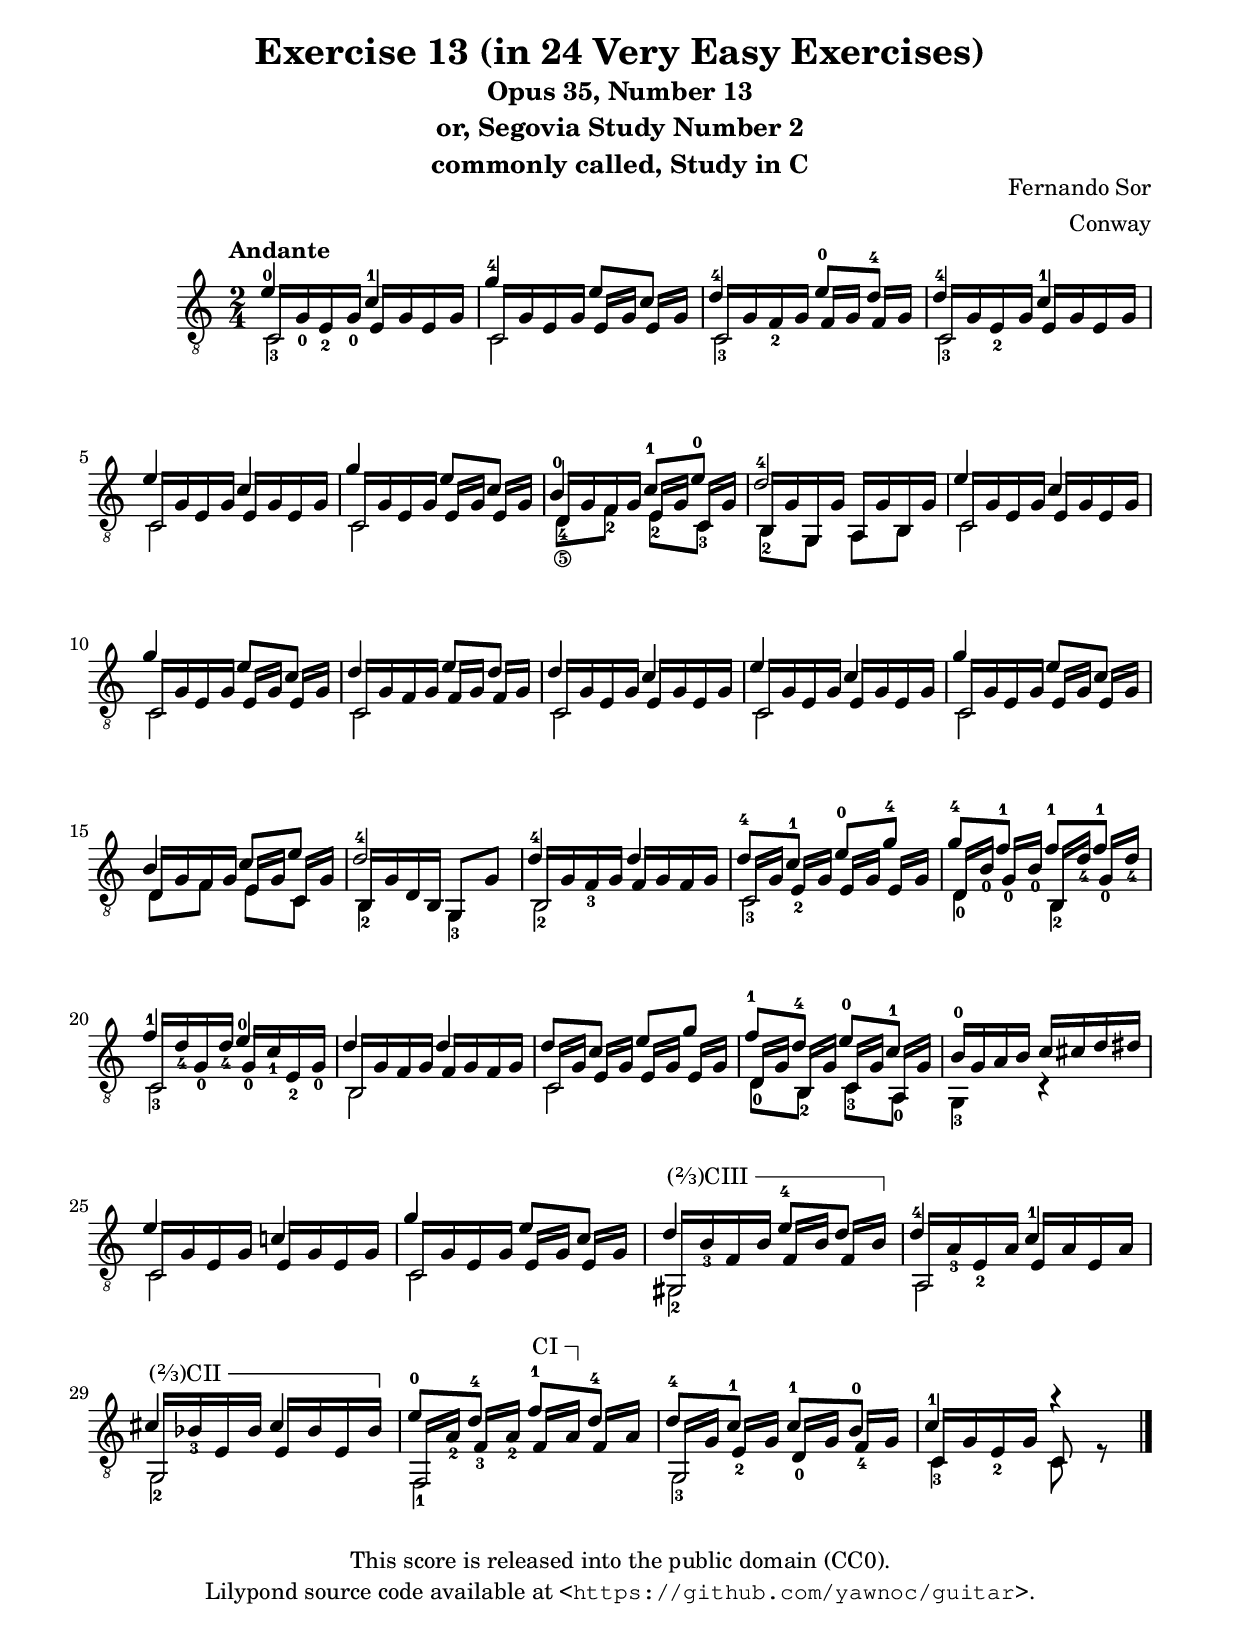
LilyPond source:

\version "2.18.2"


%%%%%%%%%%%%%%%%%%%%%%%%%%%%%%%%%%%%%%%%%%%%%%%%%%%%%%%%%%%%%%%%
% General
%%%%%%%%%%%%%%%%%%%%%%%%%%%%%%%%%%%%%%%%%%%%%%%%%%%%%%%%%%%%%%%%

\paper {
  top-margin = 1.5\cm
  left-margin = 1.5\cm
  right-margin = 1.5\cm
  bottom-margin = 1.5\cm
  ragged-last-bottom = ##f
  footnote-separator-markup = \markup { \vspace #1.5 }
}

globalSettings = {
  \accidentalStyle modern
  \compressFullBarRests
  \mergeDifferentlyHeadedOn
  \mergeDifferentlyDottedOn
  \numericTimeSignature
  \pointAndClickOff
  \override TextScript.extra-offset = #'(0 . 0.7)
  \override Score.FootnoteItem.annotation-line = ##f
}

origin-url = "https://github.com/yawnoc/guitar"

\header {
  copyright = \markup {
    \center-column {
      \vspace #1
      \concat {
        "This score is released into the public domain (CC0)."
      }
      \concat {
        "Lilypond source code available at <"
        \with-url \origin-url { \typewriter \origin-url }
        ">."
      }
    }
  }
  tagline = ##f
}

triplet = #(define-music-function
  (parser location music) (ly:music?)
  #{
    \tuplet 3/2 { $music }
  #}
)

tripletDuple = #(define-music-function
  (parser location music) (ly:music?)
  #{
    \tuplet 6/4 { $music }
  #}
)

overrideBeamedStemLengths = #(define-scheme-function
  (parser location lengths) (list?)
  #{
    \override Stem.details.beamed-lengths = $lengths
  #}
)
revertBeamedStemLengths = { \revert Stem.details.beamed-lengths }

overrideBeamVerticalPositions = #(define-scheme-function
  (parser location positions) (pair?)
  #{
    \override Beam.positions = $positions
  #}
)

%%%%%%%%%%%%%%%%%%%%%%%%%%%%%%%%%%%%%%%%%%%%%%%%%%%%%%%%%%%%%%%%
% Semantic bar lines
%%%%%%%%%%%%%%%%%%%%%%%%%%%%%%%%%%%%%%%%%%%%%%%%%%%%%%%%%%%%%%%%

barLineGoto = { \bar "||" }
barLineKeyChange = { \bar "||" }
barLineEnd = { \bar "|." }

%%%%%%%%%%%%%%%%%%%%%%%%%%%%%%%%%%%%%%%%%%%%%%%%%%%%%%%%%%%%%%%%
% Guitar notation
%%%%%%%%%%%%%%%%%%%%%%%%%%%%%%%%%%%%%%%%%%%%%%%%%%%%%%%%%%%%%%%%

stringNumbersAbove = { \set stringNumberOrientations = #'(up) }
stringNumbersBelow = { \set stringNumberOrientations = #'(down) }

fingeringAbove = { \set fingeringOrientations = #'(up) }
fingeringBelow = { \set fingeringOrientations = #'(down) }
fingeringAleft = { \set fingeringOrientations = #'(left) }
fingeringAright = { \set fingeringOrientations = #'(right) }

startGraceMusic = {
  <>(
  \override Fingering.font-size = -6
}
stopGraceMusic = {
  \revert Fingering.font-size
  <>)
}

overrideHorizontalShift = #(define-scheme-function
  (parser location distance) (number?)
  #{
    \override NoteColumn.force-hshift = $distance
  #}
)
revertHorizontalShift = { \revert NoteColumn.force-hshift }

barreSpan = #(define-music-function
  (parser location label offsetPair music)
  (string? (pair? (cons 0 0)) ly:music?)
  (let
    (
      (elements (extract-named-music music '(NoteEvent EventChord)))
    )
    (if
      (pair? elements)
      (let
        (
          (first-element (first elements))
          (last-element (last elements))
        )
        (set!
          (ly:music-property first-element 'articulations)
          (cons
            (make-music 'TextSpanEvent 'span-direction -1)
            (ly:music-property first-element 'articulations)
          )
        )
        (set!
          (ly:music-property last-element 'articulations)
          (cons
            (make-music 'TextSpanEvent 'span-direction 1)
            (ly:music-property last-element 'articulations)
          )
        )
      )
    )
  )
  #{
    \once \override TextSpanner.font-shape = #'upright
    \once \override TextSpanner.style = #'line
    \once \override TextSpanner.extra-offset = #offsetPair
    \once \override TextSpanner.bound-details = #`(
      (left
        (text . ,#{ \markup { \raise #-0.7 { #label \hspace #0.7 }} #})
        (Y . 0)
        (padding . -0.8)
        (attach-dir . -2)
      )
      (right
        (text . ,#{ \markup { \draw-line #'(0 . -1.3) } #}) ;; draw hook
        (Y . 0)
        (padding . -0.5)
        (attach-dir . 2)
      )
    )
    \once \override TextSpanner #'after-line-breaking = #(lambda (grob)
      (let*
        (
          (originalGrob (ly:grob-original grob))
          (splitGrobs (ly:spanner-broken-into originalGrob))
        )
        (if
          (and
            (>= (length splitGrobs) 2)
            (not (eq? (car (last-pair splitGrobs)) grob))
          )
          (begin
            (ly:grob-set-nested-property! grob
              '(bound-details right text)
              #{ \markup { \draw-line #'(0 . 0) } #} ;; suppress draw hook
            )
            (ly:grob-set-property! grob
              'extra-offset
              (cons
                (car offsetPair)
                (+ (cdr offsetPair) 0.7) ;; correction for suppressed hook
              )
            )
            (ly:grob-set-nested-property! grob
              '(bound-details right padding)
              #'-3 ;; increase spanner length
            )
          )
        )
      )
    )
    $music
  #}
)

barre = #(define-scheme-function
  (parser location label) (string?)
  #{
    \markup {
      \center-align {
        \hspace #0.7
        $label
      }
    }
  #}
)

nudgeNextBarre = #(define-scheme-function
  (parser location distance) (number?)
  #{
    \once \override TextScript.X-offset = $distance
  #}
)

position = #(define-scheme-function
  (parser location label) (string?)
  #{
    \markup {
      \center-align {
        \hspace #0.5
        $label
      }
    }
  #}
)

#(define-markup-command
  (markupString layout properties stringNumber) (markup?)
  (interpret-markup layout properties
    #{
      \markup \circle { \bold #stringNumber }
    #}
  )
)

#(define-markup-command
  (resonatesOn layout properties note stringNumber) (markup? markup?)
  (interpret-markup layout properties
    #{
      \markup { #note "resonates on" \markupString #stringNumber }
    #}
  )
)

%%%%%%%%%%%%%%%%%%%%%%%%%%%%%%%%%%%%%%%%%%%%%%%%%%%%%%%%%%%%%%%%
% Goto statements
%%%%%%%%%%%%%%%%%%%%%%%%%%%%%%%%%%%%%%%%%%%%%%%%%%%%%%%%%%%%%%%%

overrideGotoVisibility = {
  \once \override Score.RehearsalMark #'break-visibility = #'#(#t #t #f)
}

makeGotoMark = #(define-scheme-function
  (parser location label) (string?)
  #{
    \mark \markup { \small \italic $label }
  #}
)

simultaneousMarkSeparator = {
  \cadenzaOn
    s1073741824 % stupid, but works
  \cadenzaOff
}

coda = {
  \overrideGotoVisibility
  \mark \markup { \musicglyph #"scripts.coda" }
}

fine = {
  \overrideGotoVisibility
  \makeGotoMark Fine
}

dcAlCoda = {
  \overrideGotoVisibility
  \makeGotoMark "D.C. al Coda"
}

dcAlFine = {
  \overrideGotoVisibility
  \makeGotoMark "D.C. al Fine"
}

toCoda = {
  \overrideGotoVisibility
  \makeGotoMark "to Coda"
}



\header {
  title = "Exercise 13 (in 24 Very Easy Exercises)"
  subtitle = \markup {
    \center-column {
      "Opus 35, Number 13"
      "or, Segovia Study Number 2"
      "commonly called, Study in C"
    }
  }
  composer = "Fernando Sor"
  arranger = "Conway"
}


initialSignatures = {
  \tempo "Andante"
  \clef "treble_8"
  \key c \major
  \time 2/4
}


overrideHorizontalShiftLeftABit = { \overrideHorizontalShift #-0.4 }


highVoiceMusic = {
  
  \globalSettings
  \overrideHorizontalShiftLeftABit
  \fingeringAbove
  
  % Home theme
  \barNumberCheck #1
  \relative c' {
    \shiftOn
    <e-0>4 <c-1> |
    <g'-4>4 e8 c |
    <d-4>4 <e-0>8 <d-4> |
    <d-4>4 <c-1> |
    e4 c |
    g'4 e8 c |
    <b-0>4 <c-1>8 <e-0> |
    <d-4>2 |
  }
  
  % Home theme again
  \barNumberCheck #9
  \relative c' {
    e4 c |
    g'4 e8 c |
    d4 e8 d |
    d4 c |
    e4 c |
    g'4 e8 c |
    b4 c8 e |
    <d-4>2 |
  }
  
  % Away theme
  \barNumberCheck #17
  \relative c' {
    <d-4>4 d |
    <d-4>8 <c-1> <e-0> <g-4> |
    <g-4>8 <f-1> <f-1> <f-1> |
    <f-1>4 <e-0> |
    d4 d |
    d8 c e g |
    <f-1>8 <d-4> <e-0> <c-1> |
    \revertHorizontalShift
    <b-0>16 g a b c cis d dis |
    \overrideHorizontalShiftLeftABit
  }
  
  % Home theme final
  \barNumberCheck #25
  \relative c' {
    e4 c |
    g'4 e8 c |
    d4 <e-4>8 d |
    <d-4>4 <c-1> |
    cis4 cis |
    <e-0>8 <d-4> <f-1> <d-4> |
    <d-4>8 <c-1> <c-1> <b-0> |
    <c-1>4 r4 \barLineEnd
  }
  
}


lowVoiceMusic = {
  
  \globalSettings
  \fingeringBelow
  
  % Home theme
  \barNumberCheck #1
  \relative c {
    c2 |
    c2 |
    c2 |
    c2 |
    c2 |
    c2 |
    d8 f e c |
    b g a b |
  }
  
  % Home theme again
  \barNumberCheck #9
  \relative c {
    c2 |
    c2 |
    c2 |
    c2 |
    c2 |
    c2 |
    d8 f e c |
    b4 g |
  }
  
  % Away theme
  \barNumberCheck #17
  \relative c {
    b2 |
    c2 |
    d4 b |
    c2 |
    b2 |
    c2 |
    d8 b c a |
    <g-3>4 r4 |
  }
  
  % Home theme final
  \barNumberCheck #25
  \relative c {
    c2 |
    c2 |
    gis2 |
    a2 |
    g2 |
    f2 |
    g2 |
    c4 c8 r |
  }
  
}


middleVoiceMusic = {
  
  \globalSettings
  \fingeringBelow
  \stringNumbersBelow
  
  % Home theme
  \barNumberCheck #1
  \relative c {
    \shiftOff
    <c-3>16 <g'-0> <e-2> <g-0> e g e g |
    c, g' e g e[ g] e[ g] |
    <c,-3> g' <f-2> g f[ g] f[ g] |
    <c,-3> g' <e-2> g e g e g |
    c, g' e g e g e g |
    c, g' e g e[ g] e[ g] |
    \once \override Fingering.padding = #0.16
    \once \override StringNumber.padding = #1
    <d-4 \5> g <f-2> g <e-2>[ g] <c,-3>[ g'] |
    <b,-2> g' g, g' a, g' b, g' |
  }
  
  % Home theme again
  \barNumberCheck #9
  \relative c {
    c16 g' e g e g e g |
    c, g' e g e[ g] e[ g] |
    c, g' f g f[ g] f[ g] |
    c, g' e g e g e g |
    c, g' e g e g e g |
    c, g' e g e[ g] e[ g] |
    d g f g e[ g] c,[ g'] |
    <b,-2> g' d b <g-3>8 g' |
  }
  
  \override Fingering.staff-padding = #'()
  % Away theme
  \barNumberCheck #17
  \relative c {
    <b-2>16 g' <f-3> g f g f g |
    <c,-3>[ g'] <e-2>[ g] e[ g] e[ g] |
    <d-0>[ <b'-0>] <g-0>[ <b-0>] <b,-2>[ <d'-4>] <g,-0>[ <d'-4>] |
    <c,-3> <d'-4> <g,-0> <d'-4> <g,-0> <c-1> <e,-2> <g-0> |
    b, g' f g f g f g |
    c,[ g'] e[ g] e[ g] e[ g] |
    <d-0>[ g] <b,-2>[ g'] <c,-3>[ g'] <a,-0>[ g'] |
    s2 |
  }
  
  % Home theme final
  \barNumberCheck #25
  \relative c {
    c16 g' e g e g e g |
    c, g' e g e[ g] e[ g] |
    \barreSpan "(⅔)CIII" #'(0 . -1) { <gis,-2> <b'-3> f b f[ b] f[ b] } |
    a, <a'-3> <e-2> a e a e a |
    \barreSpan "(⅔)CII" { <g,-2> <bes'-3> e, bes' e, bes' e, bes' } |
    <f,-1>[ <a'-2>] <f-3>[ <a-2>] \barreSpan CI { f[ a] } f[ a] |
    <g,-3>[ g'] <e-2>[ g] <d-0>[ g] <f-4>[ g] |
    <c,-3> g' <e-2> g c,8 s |
  }
  
}


allMusic = {
  \new Staff \with {
    midiInstrument = #"acoustic guitar (nylon)"
  }
  \initialSignatures
  <<
    << \highVoiceMusic >>
      \\
    << \lowVoiceMusic >>
      \\
    << \middleVoiceMusic >>
  >>
}


\score {
  \allMusic
}

\score {
  \allMusic
  \midi { }
}
